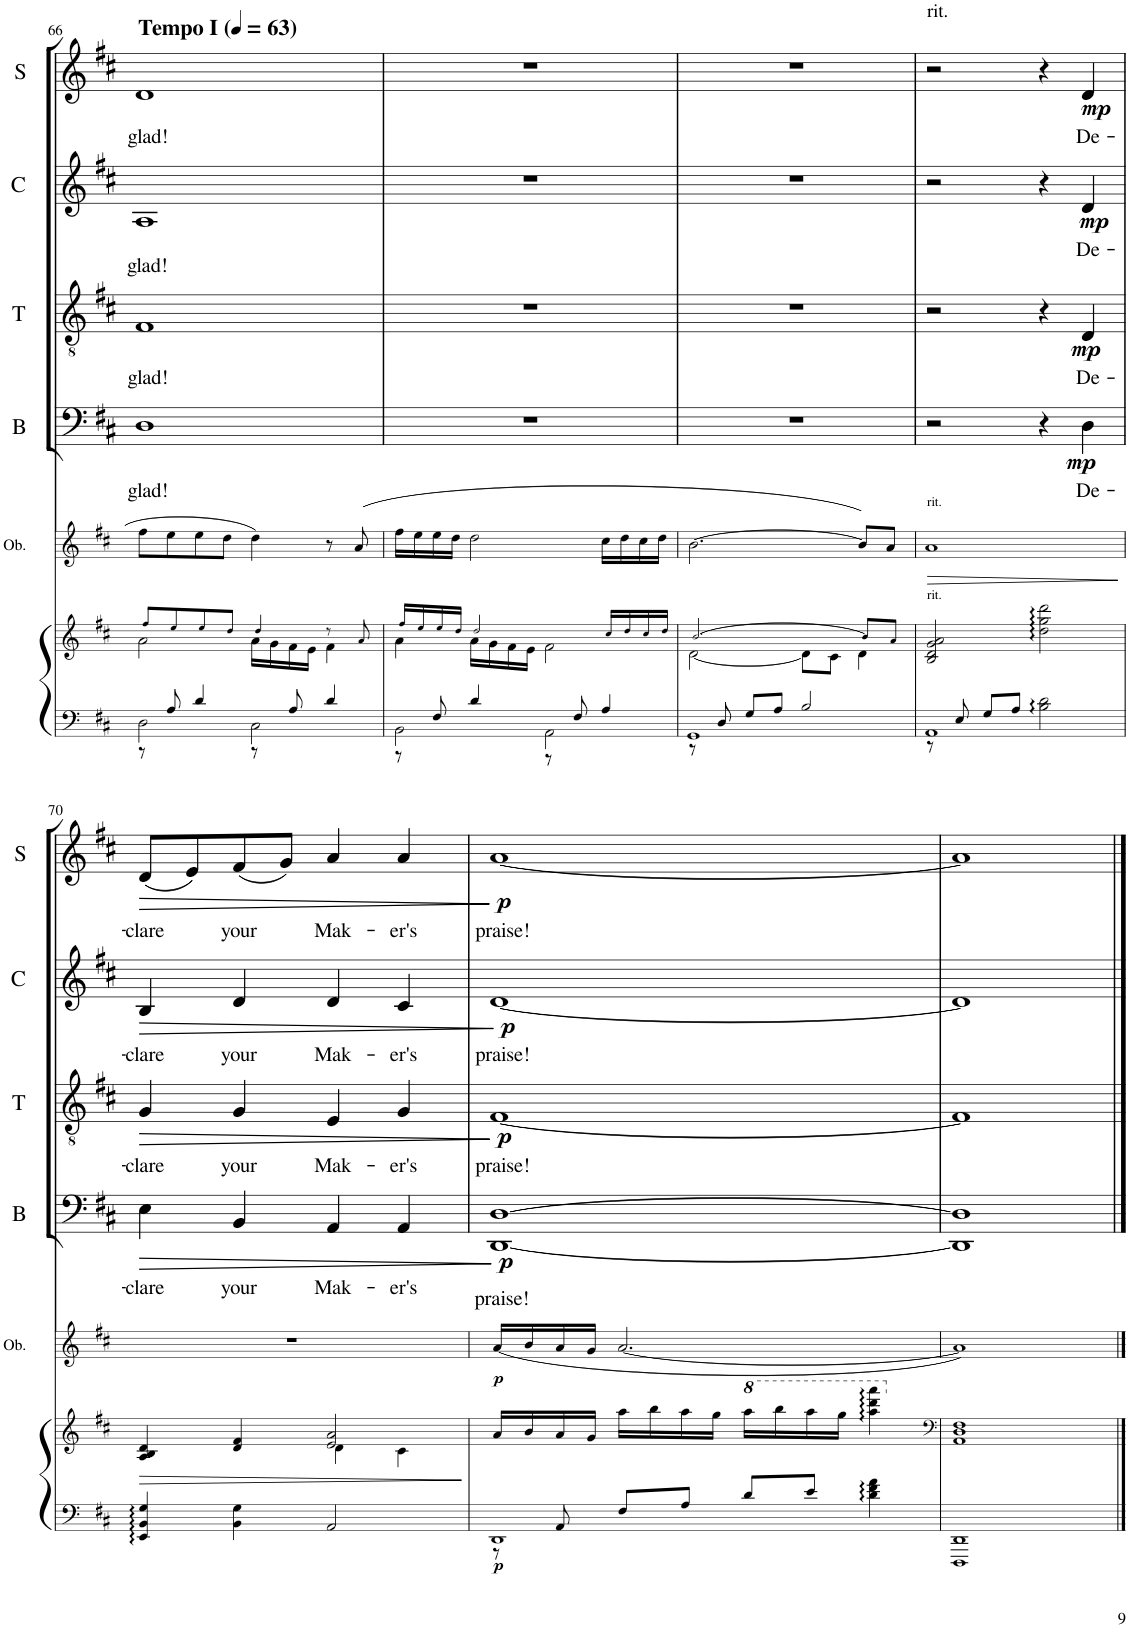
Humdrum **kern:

**kern	**dynam	**kern	**kern	**dynam	**kern	**text	**dynam	**kern	**text	**dynam	**kern	**text	**dynam	**kern	**text	**dynam
*part7	*part7	*part6	*part5	*part5	*part4	*part4	*part4	*part3	*part3	*part3	*part2	*part2	*part2	*part1	*part1	*part1
*staff7	*staff7	*staff6	*staff5	*staff5	*staff4	*staff4	*staff4	*staff3	*staff3	*staff3	*staff2	*staff2	*staff2	*staff1	*staff1	*staff1
*I"Staff-1	*	*I"Organo	*I"Oboe	*	*I"Bassi	*	*	*I"Tenori	*	*	*I"Contralti	*	*	*I"Soprani	*	*
*	*	*	*I'Ob.	*	*I'B	*	*	*I'T	*	*	*I'C	*	*	*I'S	*	*
!!LO:PB:g=z
*clefF4	*	*clefG2	*clefG2	*	*clefF4	*	*	*clefGv2	*	*	*clefG2	*	*	*clefG2	*	*
*	*	*	*	*	*	*	*	*	*	*	*	*	*	*Trd1c2	*	*
*k[f#c#]	*	*k[f#c#]	*k[f#c#]	*	*k[f#c#]	*	*	*k[f#c#]	*	*	*k[f#c#]	*	*	*k[f#c#]	*	*
*M4/4	*	*M4/4	*M4/4	*	*M4/4	*	*	*M4/4	*	*	*M4/4	*	*	*M4/4	*	*
*MM63	*	*MM63	*MM63	*	*MM63	*	*	*MM63	*	*	*MM63	*	*	*MM63	*	*
=66	=66	=66	=66	=66	=66	=66	=66	=66	=66	=66	=66	=66	=66	=66	=66	=66
*^	*	*^	*	*	*	*	*	*	*	*	*	*	*	*	*	*
!	!	!	!	!	!	!	!	!	!	!	!	!	!	!	!	!LO:TX:a:B:t=Tempo I	!	!
!	!	!	!	!	!	!	!	!LO:LY:b	!	!	!LO:LY:b	!	!	!LO:LY:b	!	!	!LO:LY:b	!
2D\	8r	.	8ff#!/L	2a\	8ff#\L	.	1D	glad!	.	1F#	glad!	.	1A	glad!	.	1d	glad!	.
.	8A/	.	8ee!/	.	8ee\	.	.	.	.	.	.	.	.	.	.	.	.	.
.	4d/	.	8ee!/	.	8ee\	.	.	.	.	.	.	.	.	.	.	.	.	.
.	.	.	8dd!/J	.	8dd\J	.	.	.	.	.	.	.	.	.	.	.	.	.
2C#\	8r	.	4dd!/	16a\LL	4dd\	.	.	.	.	.	.	.	.	.	.	.	.	.
.	.	.	.	16g\	.	.	.	.	.	.	.	.	.	.	.	.	.	.
.	8A/	.	.	16f#\	.	.	.	.	.	.	.	.	.	.	.	.	.	.
.	.	.	.	16e\JJ	.	.	.	.	.	.	.	.	.	.	.	.	.	.
.	4d/	.	8r	4f#\	8r	.	.	.	.	.	.	.	.	.	.	.	.	.
.	.	.	8a!/	.	(8a/	.	.	.	.	.	.	.	.	.	.	.	.	.
=67	=67	=67	=67	=67	=67	=67	=67	=67	=67	=67	=67	=67	=67	=67	=67	=67	=67	=67
2BB\	8r	.	16ff#!/LL	4a\	16ff#\LL	.	1r	.	.	1r	.	.	1r	.	.	1r	.	.
.	.	.	16ee!/	.	16ee\	.	.	.	.	.	.	.	.	.	.	.	.	.
.	8F#/	.	16ee!/	.	16ee\	.	.	.	.	.	.	.	.	.	.	.	.	.
.	.	.	16dd!/JJ	.	16dd\JJ	.	.	.	.	.	.	.	.	.	.	.	.	.
.	4d/	.	2dd!/	16a\LL	2dd\	.	.	.	.	.	.	.	.	.	.	.	.	.
.	.	.	.	16g\	.	.	.	.	.	.	.	.	.	.	.	.	.	.
.	.	.	.	16f#\	.	.	.	.	.	.	.	.	.	.	.	.	.	.
.	.	.	.	16e\JJ	.	.	.	.	.	.	.	.	.	.	.	.	.	.
2AA\	8r	.	.	2f#\	.	.	.	.	.	.	.	.	.	.	.	.	.	.
.	8F#/	.	.	.	.	.	.	.	.	.	.	.	.	.	.	.	.	.
.	4A/	.	16cc#!/LL	.	16cc#\LL	.	.	.	.	.	.	.	.	.	.	.	.	.
.	.	.	16dd!/	.	16dd\	.	.	.	.	.	.	.	.	.	.	.	.	.
.	.	.	16cc#!/	.	16cc#\	.	.	.	.	.	.	.	.	.	.	.	.	.
.	.	.	16dd!/JJ	.	16dd\JJ	.	.	.	.	.	.	.	.	.	.	.	.	.
=68	=68	=68	=68	=68	=68	=68	=68	=68	=68	=68	=68	=68	=68	=68	=68	=68	=68	=68
1GG	8r	.	[2.b!/	[2d\	[2.b\	.	1r	.	.	1r	.	.	1r	.	.	1r	.	.
.	8D/	.	.	.	.	.	.	.	.	.	.	.	.	.	.	.	.	.
.	8G/L	.	.	.	.	.	.	.	.	.	.	.	.	.	.	.	.	.
.	8A/J	.	.	.	.	.	.	.	.	.	.	.	.	.	.	.	.	.
.	2B/	.	.	8d\L]	.	.	.	.	.	.	.	.	.	.	.	.	.	.
.	.	.	.	8c#\J	.	.	.	.	.	.	.	.	.	.	.	.	.	.
.	.	.	8b!/L]	4d\	8b/L])	.	.	.	.	.	.	.	.	.	.	.	.	.
.	.	.	8a!/J	.	8a/J	.	.	.	.	.	.	.	.	.	.	.	.	.
*	*	*	*v	*v	*	*	*	*	*	*	*	*	*	*	*	*	*	*
=69	=69	=69	=69	=69	=69	=69	=69	=69	=69	=69	=69	=69	=69	=69	=69	=69	=69
!	!	!	!	!	!	!	!	!	!	!	!	!	!	!	!LO:TX:a:t=rit.	!	!
!	!	!	!	!LO:TX:a:t=rit.	!	!	!	!	!	!	!	!	!	!	!	!	!
!	!	!	!LO:TX:a:t=rit.	!	!	!	!	!	!	!	!	!	!	!	!	!	!
!	!	!	!	!	!LO:HP:b	!	!	!	!	!	!	!	!	!	!	!	!
1AA	8r	.	2B/ 2d/ 2g/ 2a/	1a	>	2r	.	.	2r	.	.	2r	.	.	2r	.	.
.	8E/	.	.	.	.	.	.	.	.	.	.	.	.	.	.	.	.
.	8G/L	.	.	.	.	.	.	.	.	.	.	.	.	.	.	.	.
.	8A/J	.	.	.	.	.	.	.	.	.	.	.	.	.	.	.	.
.	2B\ 2d\	.	2dd\ 2gg\ 2ddd\	.	.	4r	.	.	4r	.	.	4r	.	.	4r	.	.
!	!	!	!	!	!	!	!LO:LY:b	!LO:DY:b	!	!LO:LY:b	!LO:DY:b	!	!LO:LY:b	!LO:DY:b	!	!LO:LY:b	!LO:DY:b
.	.	.	.	.	.	4D\	De-	mp	4D/	De-	mp	4d/	De-	mp	4d/	De-	mp
*v	*v	*	*	*	*	*	*	*	*	*	*	*	*	*	*	*	*
.	.	.	.	]	.	.	.	.	.	.	.	.	.	.	.	.
!!LO:LB:g=z
=70	=70	=70	=70	=70	=70	=70	=70	=70	=70	=70	=70	=70	=70	=70	=70	=70
*	*	*^	*	*	*	*	*	*	*	*	*	*	*	*	*	*
!	!	!	!	!	!	!	!LO:LY:b	!LO:HP:b	!	!LO:LY:b	!LO:HP:b	!	!LO:LY:b	!LO:HP:b	!	!LO:LY:b	!LO:HP:b
4EE/ 4BB/ 4G/	.	4A/ 4B/ 4d/	2ryy	1r	.	4E\	-clare	>	4G/	-clare	>	4B/	-clare	>	(8d/L	-clare	>
.	.	.	.	.	.	.	.	.	.	.	.	.	.	.	8e/)	.	.
!	!	!	!	!	!	!	!LO:LY:b	!	!	!LO:LY:b	!	!	!LO:LY:b	!	!	!LO:LY:b	!
4BB\ 4G\	.	4d/ 4f#/	.	.	.	4BB/	your	.	4G/	your	.	4d/	your	.	(8f#/	your	.
.	.	.	.	.	.	.	.	.	.	.	.	.	.	.	8g/J)	.	.
!	!	!	!	!	!	!	!LO:LY:b	!	!	!LO:LY:b	!	!	!LO:LY:b	!	!	!LO:LY:b	!
2AA/	.	2e/ 2a/	4d\	.	.	4AA/	Mak-	.	4E/	Mak-	.	4d/	Mak-	.	4a/	Mak-	.
!	!	!	!	!	!	!	!LO:LY:b	!	!	!LO:LY:b	!	!	!LO:LY:b	!	!	!LO:LY:b	!
.	.	.	4c#\	.	.	4AA/	-er's	.	4G/	-er's	.	4c#/	-er's	.	4a/	-er's	.
*	*	*v	*v	*	*	*	*	*	*	*	*	*	*	*	*	*	*
.	.	.	.	.	.	.	]	.	.	]	.	.	]	.	.	]
=71	=71	=71	=71	=71	=71	=71	=71	=71	=71	=71	=71	=71	=71	=71	=71	=71
*^	*	*	*	*	*	*	*	*	*	*	*	*	*	*	*	*
!	!	!LO:DY:b	!	!	!LO:DY:b	!	!LO:LY:b	!LO:DY:b	!	!LO:LY:b	!LO:DY:b	!	!LO:LY:b	!LO:DY:b	!	!LO:LY:b	!LO:DY:b
1DD	8r	p	16a/LL	(16a/LL	p	[1DD [1D	praise!	p	[1F#	praise!	p	[1d	praise!	p	[1a	praise!	p
.	.	.	16b/	16b/	.	.	.	.	.	.	.	.	.	.	.	.	.
.	8AA/	.	16a/	16a/	.	.	.	.	.	.	.	.	.	.	.	.	.
.	.	.	16g/JJ	16g/JJ	.	.	.	.	.	.	.	.	.	.	.	.	.
.	8F#/L	.	16aa\LL	[2.a/	.	.	.	.	.	.	.	.	.	.	.	.	.
.	.	.	16bb\	.	.	.	.	.	.	.	.	.	.	.	.	.	.
.	8A/J	.	16aa\	.	.	.	.	.	.	.	.	.	.	.	.	.	.
.	.	.	16gg\JJ	.	.	.	.	.	.	.	.	.	.	.	.	.	.
*	*	*	*8va	*	*	*	*	*	*	*	*	*	*	*	*	*	*
.	8d/L	.	16aaa\LL	.	.	.	.	.	.	.	.	.	.	.	.	.	.
.	.	.	16bbb\	.	.	.	.	.	.	.	.	.	.	.	.	.	.
.	8e/J	.	16aaa\	.	.	.	.	.	.	.	.	.	.	.	.	.	.
.	.	.	16ggg\JJ	.	.	.	.	.	.	.	.	.	.	.	.	.	.
.	4d\ 4f#\ 4a\	.	4aaa\ 4dddd\ 4aaaa\	.	.	.	.	.	.	.	.	.	.	.	.	.	.
*v	*v	*	*	*	*	*	*	*	*	*	*	*	*	*	*	*	*
=72	=72	=72	=72	=72	=72	=72	=72	=72	=72	=72	=72	=72	=72	=72	=72	=72
*	*	*clefF4	*	*	*	*	*	*	*	*	*	*	*	*	*	*
*	*	*X8va	*	*	*	*	*	*	*	*	*	*	*	*	*	*
1DDD 1DD	.	1AA 1D 1F#	1a])	.	1DD] 1D]	.	.	1F#]	.	.	1d]	.	.	1a]	.	.
==	==	==	==	==	==	==	==	==	==	==	==	==	==	==	==	==
*-	*-	*-	*-	*-	*-	*-	*-	*-	*-	*-	*-	*-	*-	*-	*-	*-
